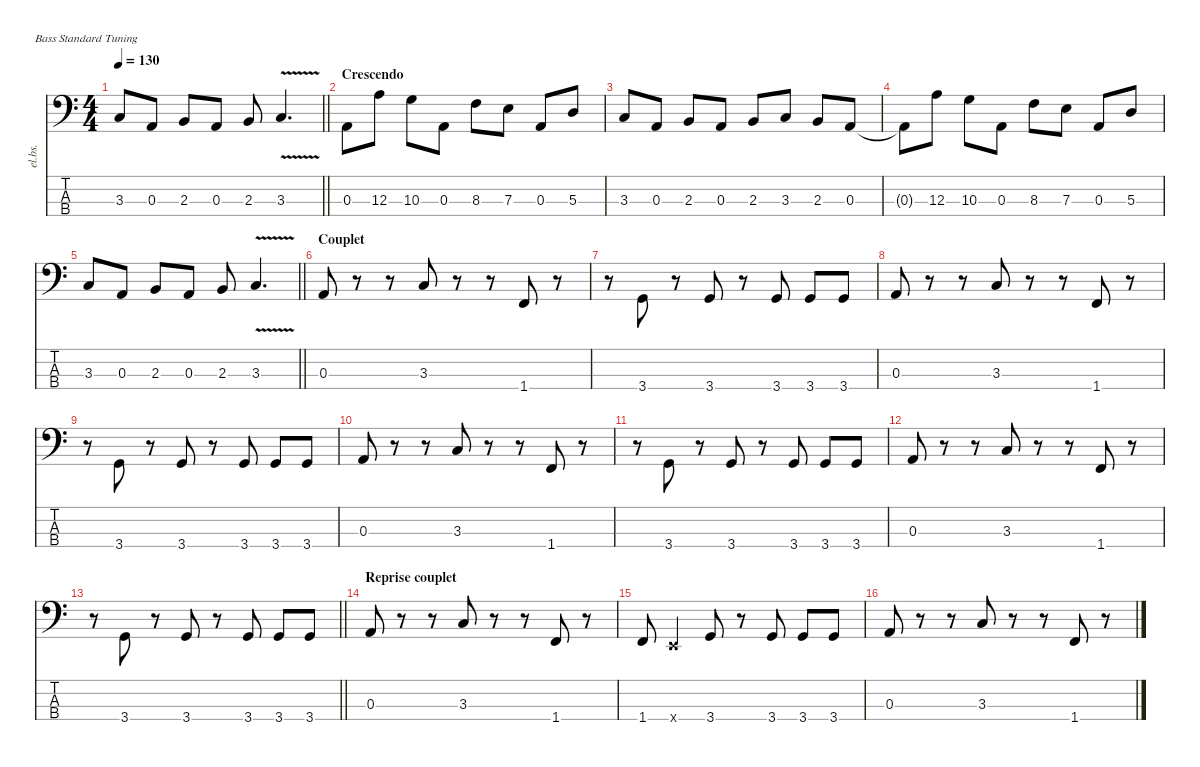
\defaultSystemsLayout 4
\hideDynamics
\bracketExtendMode nobrackets
\otherSystemsTrackNameOrientation horizontal
\track ("Chipon" "el.bs.") {instrument electricbassfinger}
\staff {score tabs}
\tuning (G2 D2 A1 E1)
\ts (4 4)
\tempo 130
\clef f4
\barLineRight lightlight
\ks c
3.3.8{dy f beam Up} 0.3.8{beam Up} 2.3.8{beam Up} 0.3.8{beam Up} 2.3.8{beam Up} 3.3{v}.4{d beam Up} |
\section ("" "Crescendo")
0.3.8{dy mp beam Down} 12.3.8{beam Down} 10.3.8{beam Down} 0.3.8{beam Down} 8.3.8{beam Down} 7.3.8{beam Down} 0.3.8{beam Up} 5.3.8{beam Up} |
3.3.8{beam Up} 0.3.8{beam Up} 2.3.8{beam Up} 0.3.8{beam Up} 2.3.8{beam Up} 3.3.8{beam Up} 2.3.8{beam Up} 0.3.8{beam Up} |
0.3{t}.8{dy mf beam Down} 12.3.8{beam Down} 10.3.8{beam Down} 0.3.8{beam Down} 8.3.8{beam Down} 7.3.8{beam Down} 0.3.8{beam Up} 5.3.8{beam Up} |
\barLineRight lightlight
3.3.8{dy f beam Up} 0.3.8{beam Up} 2.3.8{beam Up} 0.3.8{beam Up} 2.3.8{beam Up} 3.3{v}.4{d beam Up} |
\section ("" "Couplet")
0.3.8{beam Up} r.8{beam Up} r.8{beam Up} 3.3.8{beam Up} r.8{beam Up} r.8{beam Up} 1.4.8{beam Up} r.8{beam Up} |
r.8{beam Down} 3.4.8{beam Up} r.8{beam Up} 3.4.8{beam Up} r.8{beam Up} 3.4.8{beam Up} 3.4.8{beam Up} 3.4.8{beam Up} |
0.3.8{beam Up} r.8{beam Up} r.8{beam Up} 3.3.8{beam Up} r.8{beam Up} r.8{beam Up} 1.4.8{beam Up} r.8{beam Up} |
r.8{beam Down} 3.4.8{beam Up} r.8{beam Up} 3.4.8{beam Up} r.8{beam Up} 3.4.8{beam Up} 3.4.8{beam Up} 3.4.8{beam Up} |
0.3.8{beam Up} r.8{beam Up} r.8{beam Up} 3.3.8{beam Up} r.8{beam Up} r.8{beam Up} 1.4.8{beam Up} r.8{beam Up} |
r.8{beam Down} 3.4.8{beam Up} r.8{beam Up} 3.4.8{beam Up} r.8{beam Up} 3.4.8{beam Up} 3.4.8{beam Up} 3.4.8{beam Up} |
0.3.8{beam Up} r.8{beam Up} r.8{beam Up} 3.3.8{beam Up} r.8{beam Up} r.8{beam Up} 1.4.8{beam Up} r.8{beam Up} |
\barLineRight lightlight
r.8{beam Down} 3.4.8{beam Up} r.8{beam Up} 3.4.8{beam Up} r.8{beam Up} 3.4.8{beam Up} 3.4.8{beam Up} 3.4.8{beam Up} |
\section ("" "Reprise couplet")
0.3.8{beam Up} r.8{beam Up} r.8{beam Up} 3.3.8{beam Up} r.8{beam Up} r.8{beam Up} 1.4.8{beam Up} r.8{beam Up} |
1.4.8{dy mf beam Up} 0.4{x}.4{beam Up} 3.4.8{dy f beam Up} r.8{beam Up} 3.4.8{beam Up} 3.4.8{beam Up} 3.4.8{beam Up} |
0.3.8{beam Up} r.8{beam Up} r.8{beam Up} 3.3.8{beam Up} r.8{beam Up} r.8{beam Up} 1.4.8{beam Up} r.8{beam Up}
